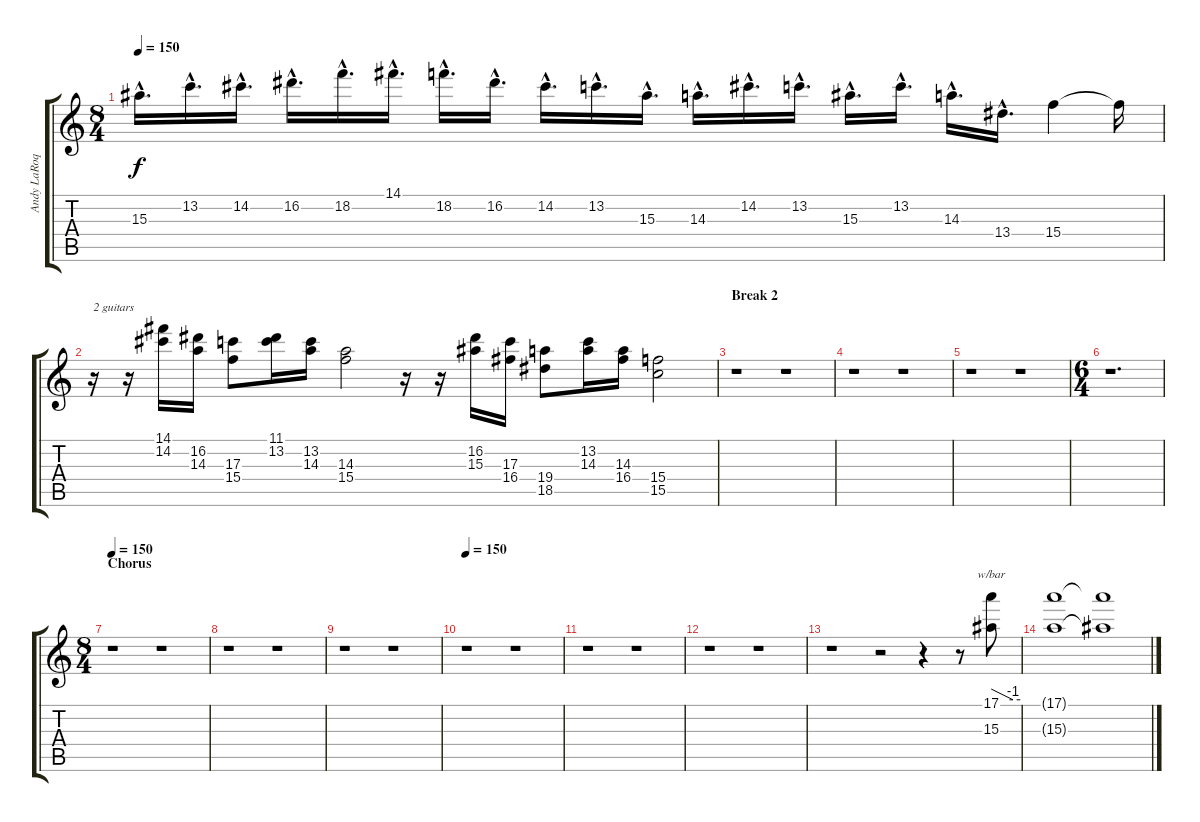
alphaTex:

\track ("Andy LaRoque - Lead Guitar" "Andy LaRoq") {instrument overdrivenguitar}
\staff {score tabs}
\tuning (E4 B3 G3 D3 A2 E2) {hide}
\ts (8 4)
\tempo 150
\clef g2
\ks c
15.3{hac}.16{d dy f} 13.2{hac}.16{d} 14.2{hac}.16{d} 16.2{hac}.16{d} 18.2{hac}.16{d} 14.1{hac}.16{d} 18.2{hac}.16{d} 16.2{hac}.16{d} 14.2{hac}.16{d} 13.2{hac}.16{d} 15.3{hac}.16{d} 14.3{hac}.16{d} 14.2{hac}.16{d} 13.2{hac}.16{d} 15.3{hac}.16{d} 13.2{hac}.16{d} 14.3{hac}.16{d} 13.4{hac}.16{d} 15.4.4 15.4{t}.16 |
r.16{txt "2 guitars"} r.16 (14.1 14.2).16 (16.2 14.3).16 (17.3 15.4).8 (11.1 13.2).16 (13.2 14.3).16 (14.3 15.4).2 r.16 r.16 (16.2 15.3).16 (17.3 16.4).16 (19.4 18.5).8 (13.2 14.3).16 (14.3 16.4).16 (15.4 15.5).2 |
\section ("" "Break 2")
r.1 r.1 |
r.1 r.1 |
r.1 r.1 |
\ts (6 4)
r.1{d} |
\ts (8 4)
\section ("" "Chorus")
\tempo 150
r.1 r.1 |
r.1 r.1 |
r.1 r.1 |
\tempo 150
r.1 r.1 |
r.1 r.1 |
r.1 r.1 |
r.1 r.2 r.4 r.8 (17.1 15.3).8{tbe (custom default 0 0 45 -4 60 -4)} |
(17.1{t} 15.3{t}).1 (17.1{t} 15.3{t}).1
